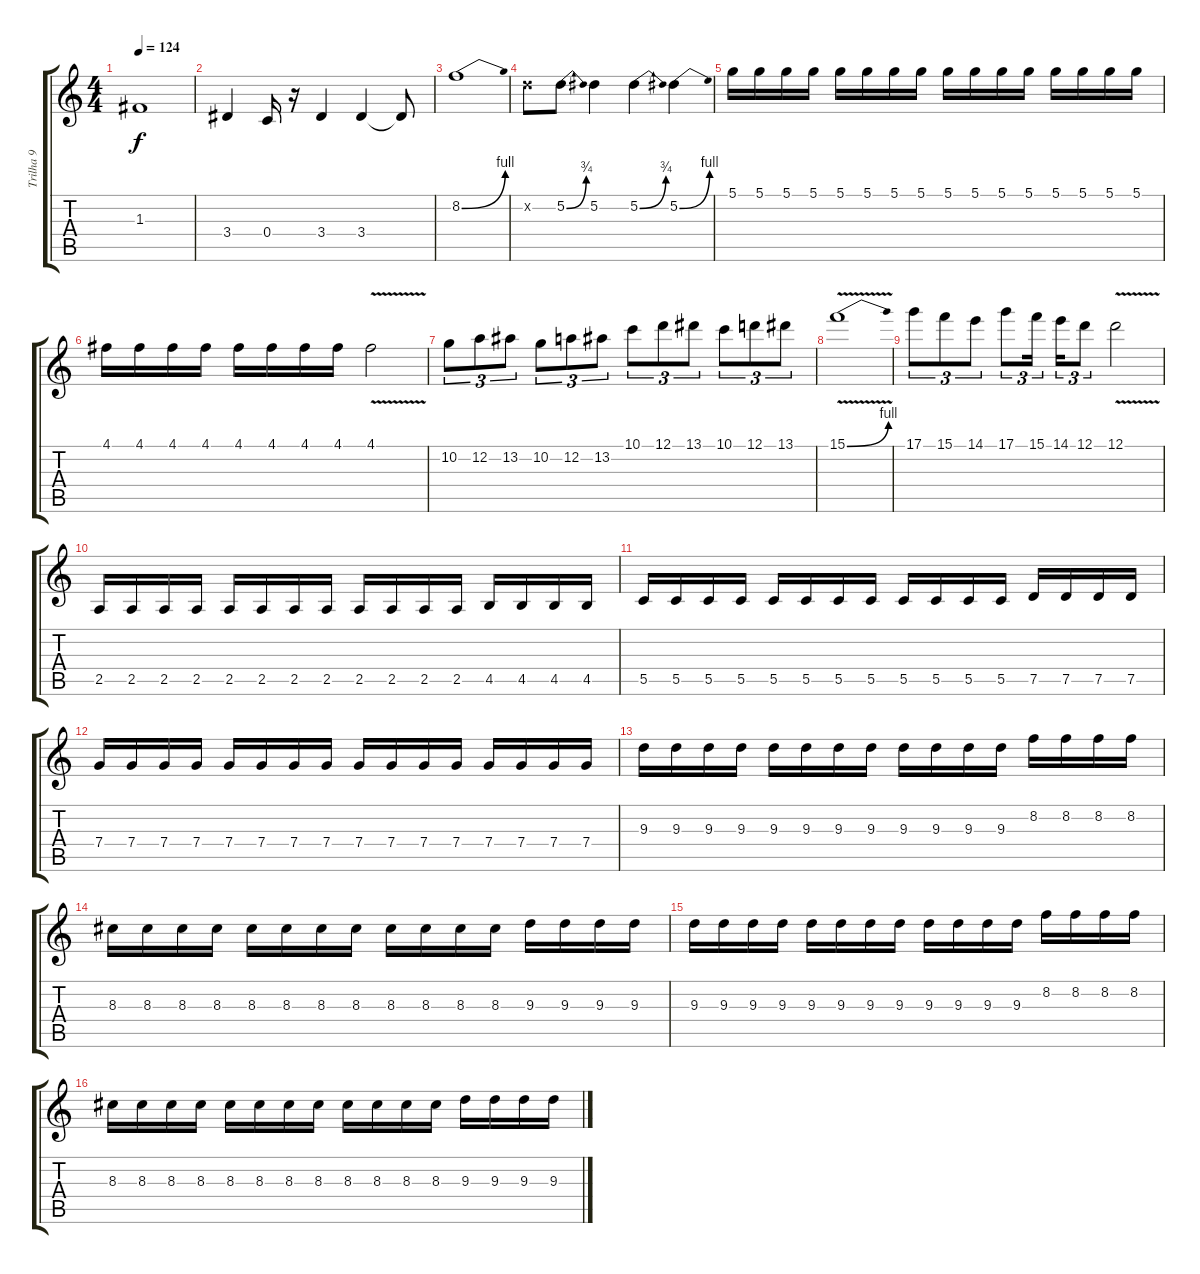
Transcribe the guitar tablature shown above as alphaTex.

\track ("Trilha 9" "Trilha 9") {instrument distortionguitar}
\staff {score tabs}
\tuning (D4 A3 F3 C3 G2 C2) {hide}
\ts (4 4)
\tempo 124
\clef g2
\ks c
1.3.1{dy f} |
3.4.4 0.4.16 r.16 3.4.4 3.4.4 3.4{t}.8 |
8.2{be (bend 0 0 60 4)}.1 |
5.2{x}.8 5.2{be (bend 0 0 60 3)}.8 5.2.4 5.2{be (bend 0 0 60 3)}.4 5.2{be (bend 0 0 60 4)}.4 |
5.1.16 5.1.16 5.1.16 5.1.16 5.1.16 5.1.16 5.1.16 5.1.16 5.1.16 5.1.16 5.1.16 5.1.16 5.1.16 5.1.16 5.1.16 5.1.16 |
4.1.16 4.1.16 4.1.16 4.1.16 4.1.16 4.1.16 4.1.16 4.1.16 4.1{v}.2 |
10.2.8{tu (3 2)} 12.2.8{tu (3 2)} 13.2.8{tu (3 2)} 10.2.8{tu (3 2)} 12.2.8{tu (3 2)} 13.2.8{tu (3 2)} 10.1.8{tu (3 2)} 12.1.8{tu (3 2)} 13.1.8{tu (3 2)} 10.1.8{tu (3 2)} 12.1.8{tu (3 2)} 13.1.8{tu (3 2)} |
15.1{be (bend 0 0 60 4) v}.1 |
17.1.8{tu (3 2)} 15.1.8{tu (3 2)} 14.1.8{tu (3 2)} 17.1.8{tu (3 2)} 15.1.16{tu (3 2)} 14.1.16{tu (3 2)} 12.1.8{tu (3 2)} 12.1{v}.2 |
2.5.16 2.5.16 2.5.16 2.5.16 2.5.16 2.5.16 2.5.16 2.5.16 2.5.16 2.5.16 2.5.16 2.5.16 4.5.16 4.5.16 4.5.16 4.5.16 |
5.5.16 5.5.16 5.5.16 5.5.16 5.5.16 5.5.16 5.5.16 5.5.16 5.5.16 5.5.16 5.5.16 5.5.16 7.5.16 7.5.16 7.5.16 7.5.16 |
7.4.16 7.4.16 7.4.16 7.4.16 7.4.16 7.4.16 7.4.16 7.4.16 7.4.16 7.4.16 7.4.16 7.4.16 7.4.16 7.4.16 7.4.16 7.4.16 |
9.3.16 9.3.16 9.3.16 9.3.16 9.3.16 9.3.16 9.3.16 9.3.16 9.3.16 9.3.16 9.3.16 9.3.16 8.2.16 8.2.16 8.2.16 8.2.16 |
8.3.16 8.3.16 8.3.16 8.3.16 8.3.16 8.3.16 8.3.16 8.3.16 8.3.16 8.3.16 8.3.16 8.3.16 9.3.16 9.3.16 9.3.16 9.3.16 |
9.3.16 9.3.16 9.3.16 9.3.16 9.3.16 9.3.16 9.3.16 9.3.16 9.3.16 9.3.16 9.3.16 9.3.16 8.2.16 8.2.16 8.2.16 8.2.16 |
8.3.16 8.3.16 8.3.16 8.3.16 8.3.16 8.3.16 8.3.16 8.3.16 8.3.16 8.3.16 8.3.16 8.3.16 9.3.16 9.3.16 9.3.16 9.3.16
